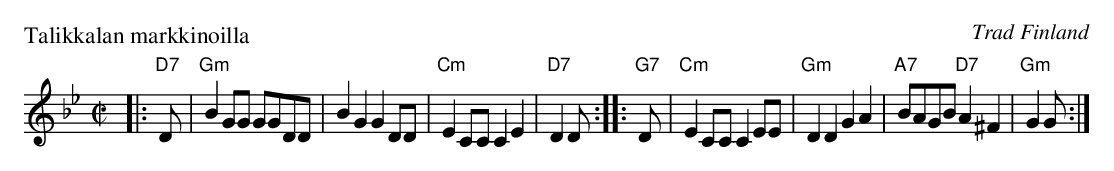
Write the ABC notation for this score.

X:1
P: Talikkalan markkinoilla
O: Trad Finland
M: C|
L: 1/8
K: Gm
|: "D7"D | "Gm"B2GG GGDD | B2G2 G2DD | "Cm"E2CC C2E2 | "D7"D2 D \
:: "G7"D | "Cm"E2CC C2EE | "Gm"D2D2 G2A2 | "A7"BAGB "D7"A2^F2 | "Gm"G2 G :|
